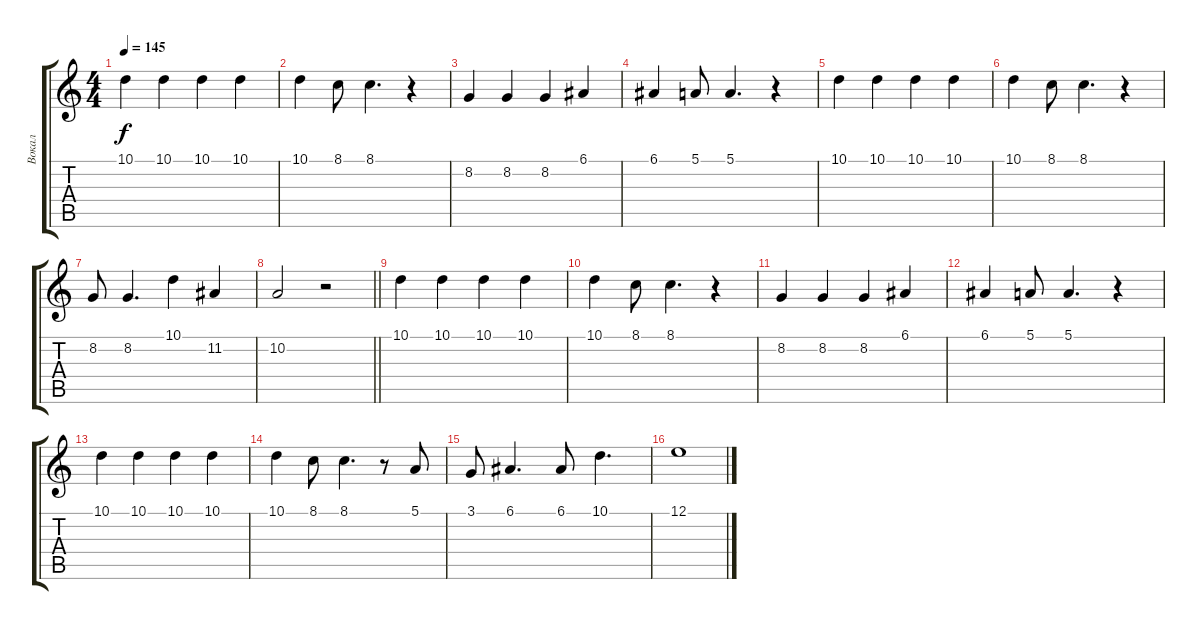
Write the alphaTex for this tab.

\track ("Вокал" "Вокал") {instrument flute}
\staff {score tabs}
\tuning (E4 B3 G3 D3 A2 E2) {hide}
\ts (4 4)
\tempo 145
\clef g2
\ks c
10.1.4{dy f volume 12} 10.1.4 10.1.4 10.1.4 |
10.1.4 8.1.8 8.1.4{d} r.4 |
8.2.4 8.2.4 8.2.4 6.1.4 |
6.1.4 5.1.8 5.1.4{d} r.4 |
10.1.4 10.1.4 10.1.4 10.1.4 |
10.1.4 8.1.8 8.1.4{d} r.4 |
8.2.8 8.2.4{d} 10.1.4 11.2.4 |
\barLineRight lightlight
10.2.2 r.2 |
10.1.4 10.1.4 10.1.4 10.1.4 |
10.1.4 8.1.8 8.1.4{d} r.4 |
8.2.4 8.2.4 8.2.4 6.1.4 |
6.1.4 5.1.8 5.1.4{d} r.4 |
10.1.4 10.1.4 10.1.4 10.1.4 |
10.1.4 8.1.8 8.1.4{d} r.8 5.1.8 |
3.1.8 6.1.4{d} 6.1.8 10.1.4{d} |
12.1.1
